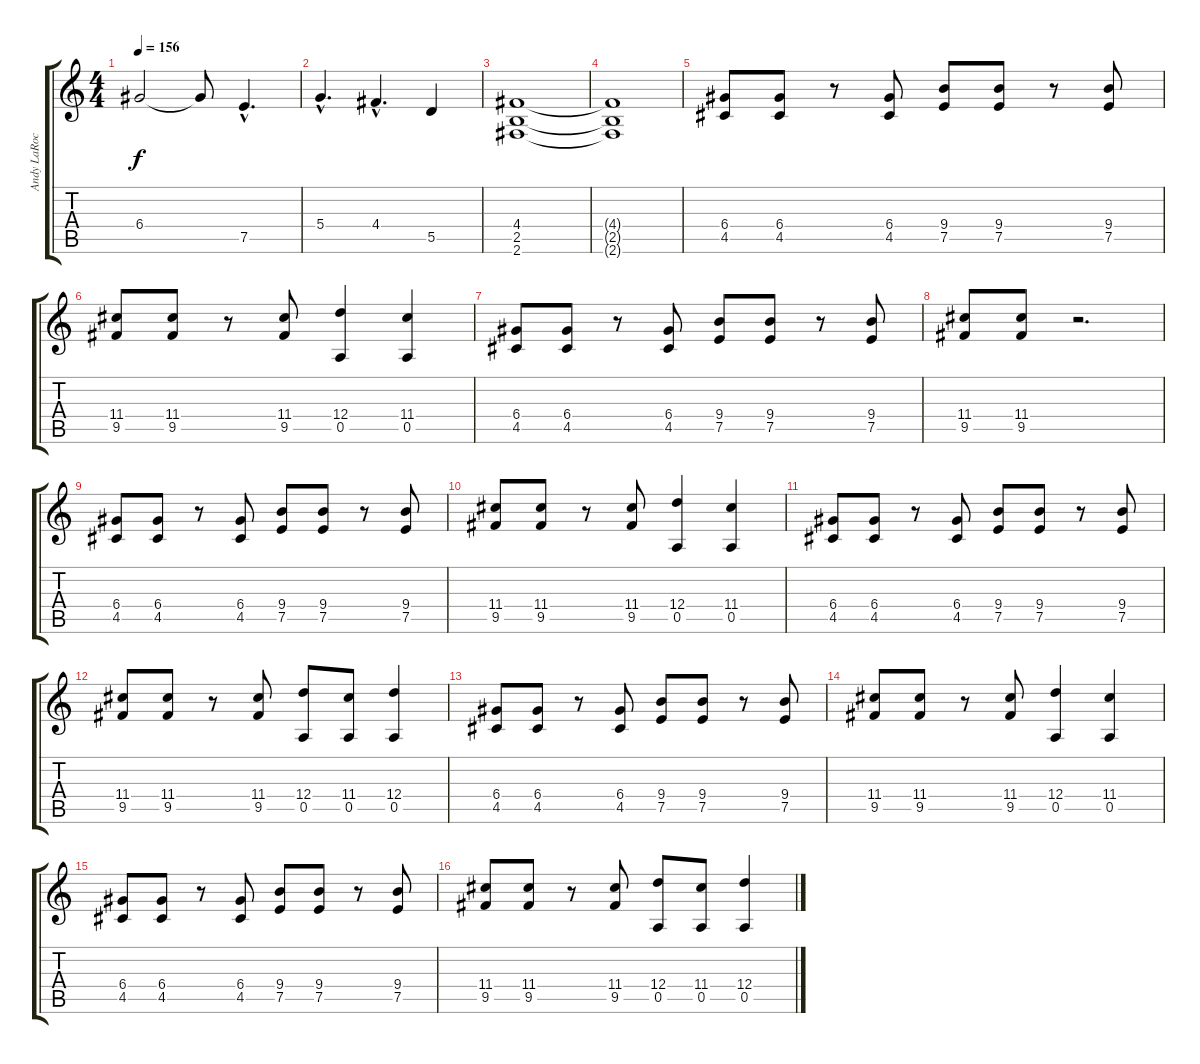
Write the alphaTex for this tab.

\track ("Andy LaRocque" "Andy LaRoc") {instrument distortionguitar}
\staff {score tabs}
\tuning (E4 B3 G3 D3 A2 E2) {hide}
\ts (4 4)
\tempo 156
\clef g2
\ks c
6.4.2{dy f} 6.4{t}.8 7.5{hac}.4{d} |
5.4{hac}.4{d} 4.4{hac}.4{d} 5.5.4 |
(4.4 2.5 2.6).1 |
(4.4{t} 2.5{t} 2.6{t}).1 |
(6.4 4.5).8 (6.4 4.5).8 r.8 (6.4 4.5).8 (9.4 7.5).8 (9.4 7.5).8 r.8 (9.4 7.5).8 |
(11.4 9.5).8 (11.4 9.5).8 r.8 (11.4 9.5).8 (12.4 0.5).4 (11.4 0.5).4 |
(6.4 4.5).8 (6.4 4.5).8 r.8 (6.4 4.5).8 (9.4 7.5).8 (9.4 7.5).8 r.8 (9.4 7.5).8 |
(11.4 9.5).8 (11.4 9.5).8 r.2{d} |
(6.4 4.5).8 (6.4 4.5).8 r.8 (6.4 4.5).8 (9.4 7.5).8 (9.4 7.5).8 r.8 (9.4 7.5).8 |
(11.4 9.5).8 (11.4 9.5).8 r.8 (11.4 9.5).8 (12.4 0.5).4 (11.4 0.5).4 |
(6.4 4.5).8 (6.4 4.5).8 r.8 (6.4 4.5).8 (9.4 7.5).8 (9.4 7.5).8 r.8 (9.4 7.5).8 |
(11.4 9.5).8 (11.4 9.5).8 r.8 (11.4 9.5).8 (12.4 0.5).8 (11.4 0.5).8 (12.4 0.5).4 |
(6.4 4.5).8 (6.4 4.5).8 r.8 (6.4 4.5).8 (9.4 7.5).8 (9.4 7.5).8 r.8 (9.4 7.5).8 |
(11.4 9.5).8 (11.4 9.5).8 r.8 (11.4 9.5).8 (12.4 0.5).4 (11.4 0.5).4 |
(6.4 4.5).8 (6.4 4.5).8 r.8 (6.4 4.5).8 (9.4 7.5).8 (9.4 7.5).8 r.8 (9.4 7.5).8 |
(11.4 9.5).8 (11.4 9.5).8 r.8 (11.4 9.5).8 (12.4 0.5).8 (11.4 0.5).8 (12.4 0.5).4
